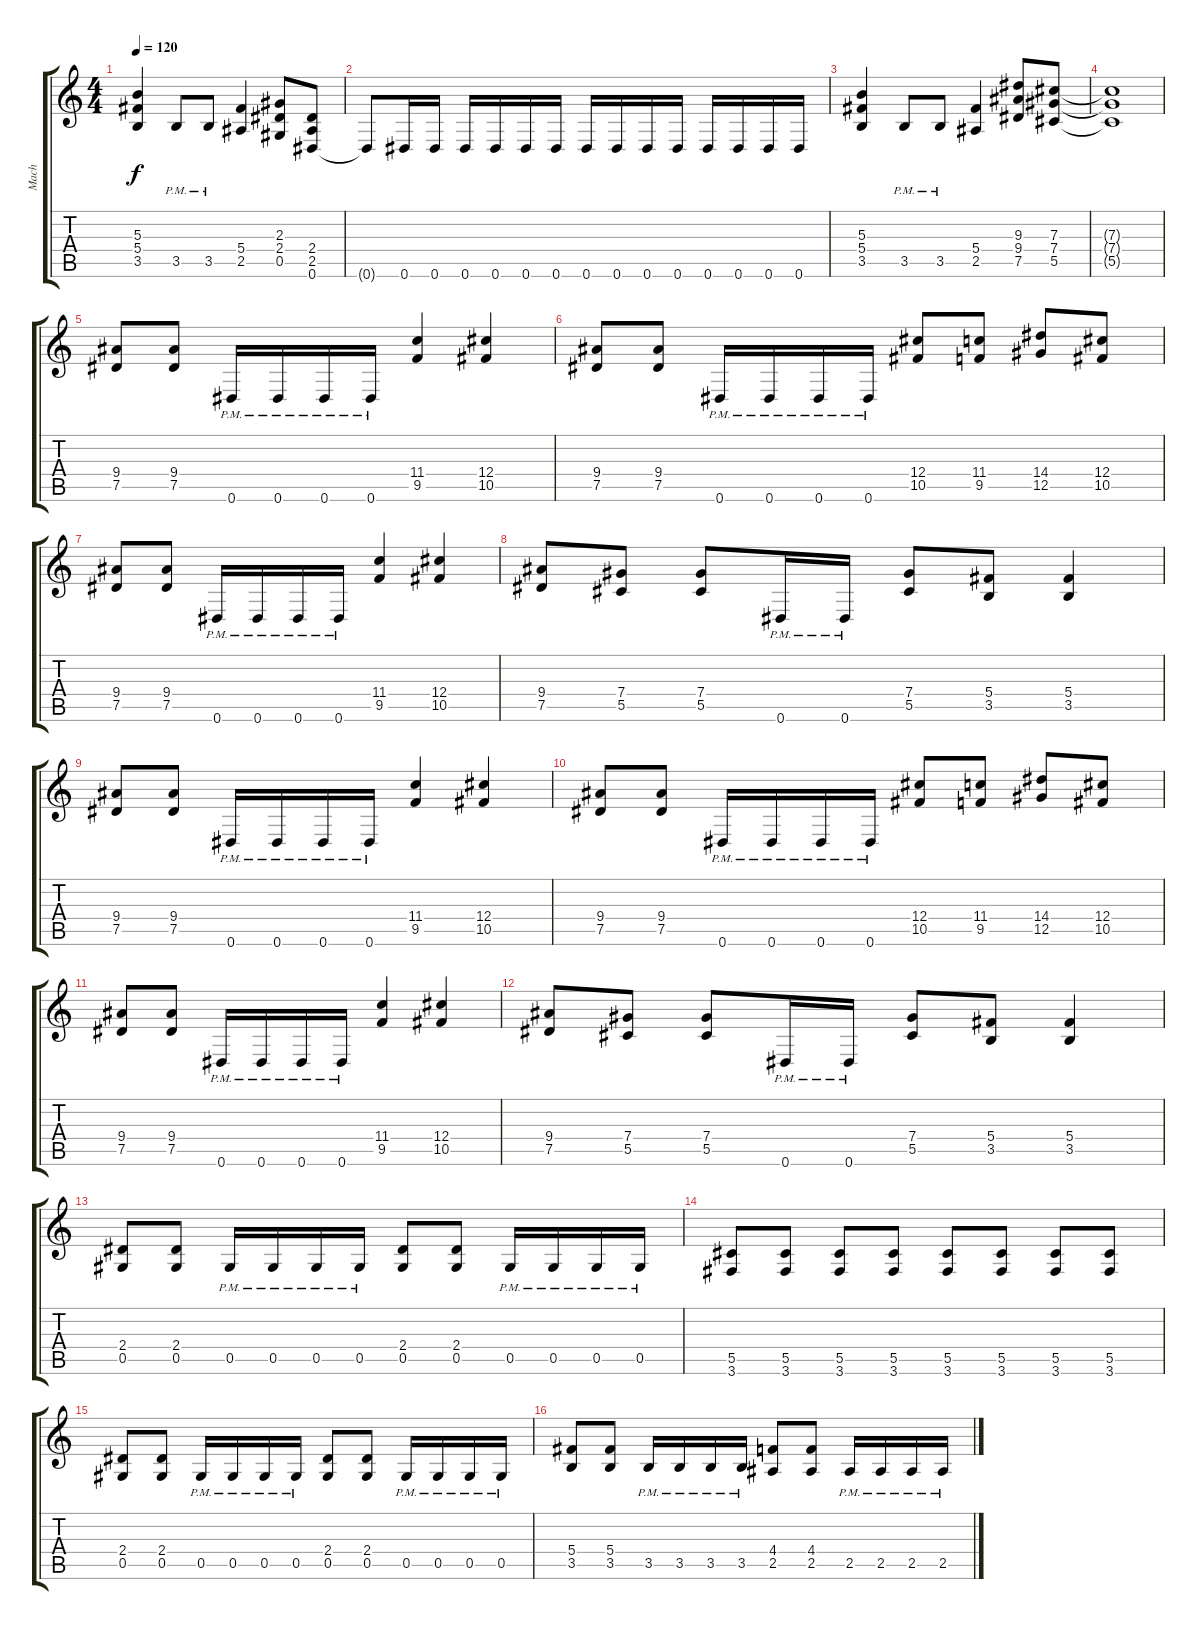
\track ("Mach" "Mach") {instrument electricguitarclean}
\staff {score tabs}
\tuning (Eb4 Bb3 Gb3 Db3 Ab2 Eb2) {hide}
\ts (4 4)
\tempo 120
\clef g2
\ks c
(5.3 5.4 3.5).4{dy f} 3.5{pm}.8 3.5{pm}.8 (5.4 2.5).4 (2.3 2.4 0.5).8 (2.4 2.5 0.6).8 |
0.6{t}.8 0.6.16 0.6.16 0.6.16 0.6.16 0.6.16 0.6.16 0.6.16 0.6.16 0.6.16 0.6.16 0.6.16 0.6.16 0.6.16 0.6.16 |
(5.3 5.4 3.5).4 3.5{pm}.8 3.5{pm}.8 (5.4 2.5).4 (9.3 9.4 7.5).8 (7.3 7.4 5.5).8 |
(7.3{t} 7.4{t} 5.5{t}).1 |
(9.4 7.5).8{instrument distortionguitar} (9.4 7.5).8 0.6{pm}.16 0.6{pm}.16 0.6{pm}.16 0.6{pm}.16 (11.4 9.5).4 (12.4 10.5).4 |
(9.4 7.5).8 (9.4 7.5).8 0.6{pm}.16 0.6{pm}.16 0.6{pm}.16 0.6{pm}.16 (12.4 10.5).8 (11.4 9.5).8 (14.4 12.5).8 (12.4 10.5).8 |
(9.4 7.5).8 (9.4 7.5).8 0.6{pm}.16 0.6{pm}.16 0.6{pm}.16 0.6{pm}.16 (11.4 9.5).4 (12.4 10.5).4 |
(9.4 7.5).8 (7.4 5.5).8 (7.4 5.5).8 0.6{pm}.16 0.6{pm}.16 (7.4 5.5).8 (5.4 3.5).8 (5.4 3.5).4 |
(9.4 7.5).8{instrument distortionguitar} (9.4 7.5).8 0.6{pm}.16 0.6{pm}.16 0.6{pm}.16 0.6{pm}.16 (11.4 9.5).4 (12.4 10.5).4 |
(9.4 7.5).8 (9.4 7.5).8 0.6{pm}.16 0.6{pm}.16 0.6{pm}.16 0.6{pm}.16 (12.4 10.5).8 (11.4 9.5).8 (14.4 12.5).8 (12.4 10.5).8 |
(9.4 7.5).8 (9.4 7.5).8 0.6{pm}.16 0.6{pm}.16 0.6{pm}.16 0.6{pm}.16 (11.4 9.5).4 (12.4 10.5).4 |
(9.4 7.5).8 (7.4 5.5).8 (7.4 5.5).8 0.6{pm}.16 0.6{pm}.16 (7.4 5.5).8 (5.4 3.5).8 (5.4 3.5).4 |
(2.4 0.5).8 (2.4 0.5).8 0.5{pm}.16 0.5{pm}.16 0.5{pm}.16 0.5{pm}.16 (2.4 0.5).8 (2.4 0.5).8 0.5{pm}.16 0.5{pm}.16 0.5{pm}.16 0.5{pm}.16 |
(5.5 3.6).8 (5.5 3.6).8 (5.5 3.6).8 (5.5 3.6).8 (5.5 3.6).8 (5.5 3.6).8 (5.5 3.6).8 (5.5 3.6).8 |
(2.4 0.5).8 (2.4 0.5).8 0.5{pm}.16 0.5{pm}.16 0.5{pm}.16 0.5{pm}.16 (2.4 0.5).8 (2.4 0.5).8 0.5{pm}.16 0.5{pm}.16 0.5{pm}.16 0.5{pm}.16 |
(5.4 3.5).8 (5.4 3.5).8 3.5{pm}.16 3.5{pm}.16 3.5{pm}.16 3.5{pm}.16 (4.4 2.5).8 (4.4 2.5).8 2.5{pm}.16 2.5{pm}.16 2.5{pm}.16 2.5{pm}.16
